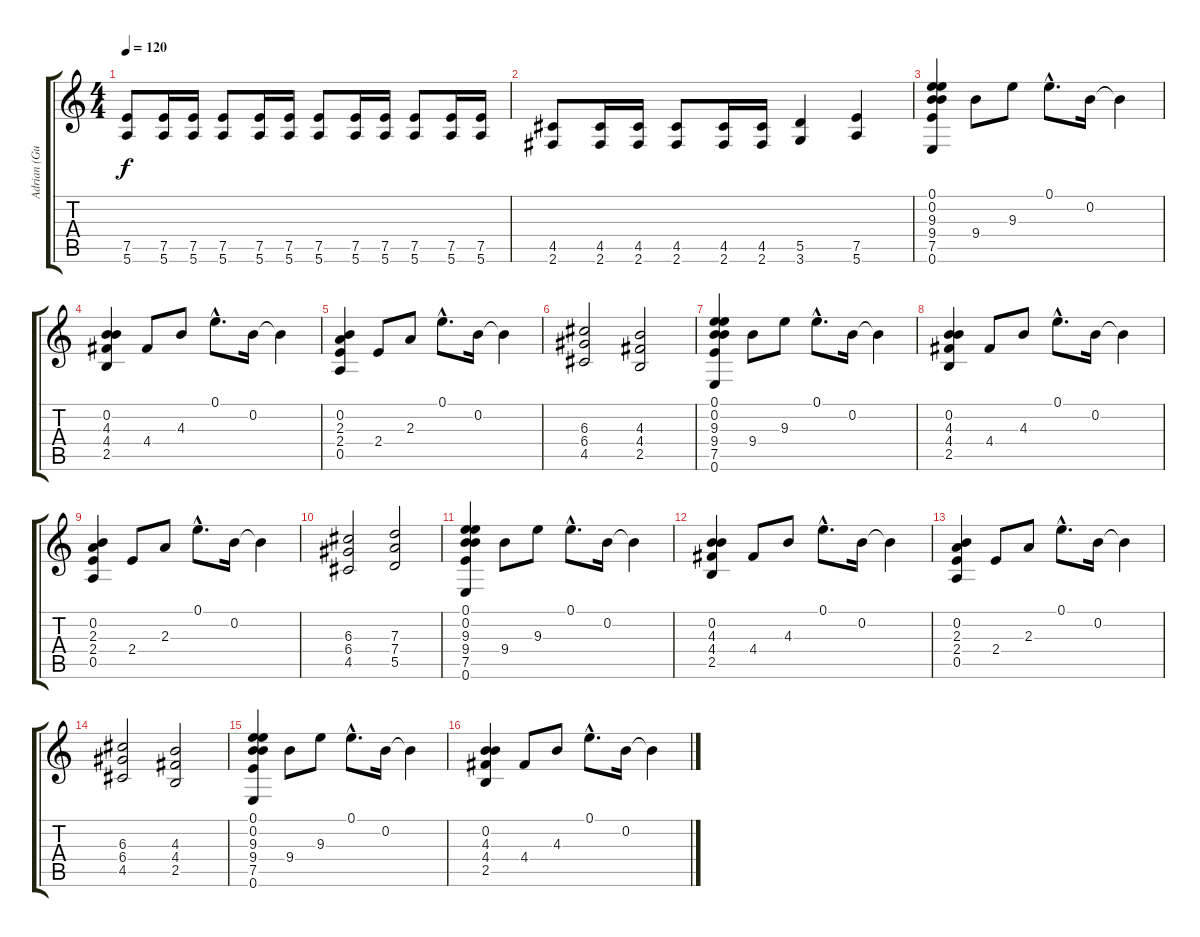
\track ("Adrian (Guitar)" "Adrian (Gu") {instrument distortionguitar}
\staff {score tabs}
\tuning (E4 B3 G3 D3 A2 E2) {hide}
\ts (4 4)
\tempo 120
\clef g2
\ks c
(7.5 5.6).8{dy f} (7.5 5.6).16 (7.5 5.6).16 (7.5 5.6).8 (7.5 5.6).16 (7.5 5.6).16 (7.5 5.6).8 (7.5 5.6).16 (7.5 5.6).16 (7.5 5.6).8 (7.5 5.6).16 (7.5 5.6).16 |
(4.5 2.6).8 (4.5 2.6).16 (4.5 2.6).16 (4.5 2.6).8 (4.5 2.6).16 (4.5 2.6).16 (5.5 3.6).4 (7.5 5.6).4 |
(0.1 0.2 9.3 9.4 7.5 0.6).4 9.4.8 9.3.8 0.1{hac}.8{d} 0.2.16 0.2{t}.4 |
(0.2 4.3 4.4 2.5).4 4.4.8 4.3.8 0.1{hac}.8{d} 0.2.16 0.2{t}.4 |
(0.2 2.3 2.4 0.5).4 2.4.8 2.3.8 0.1{hac}.8{d} 0.2.16 0.2{t}.4 |
(6.3 6.4 4.5).2 (4.3 4.4 2.5).2 |
(0.1 0.2 9.3 9.4 7.5 0.6).4 9.4.8 9.3.8 0.1{hac}.8{d} 0.2.16 0.2{t}.4 |
(0.2 4.3 4.4 2.5).4 4.4.8 4.3.8 0.1{hac}.8{d} 0.2.16 0.2{t}.4 |
(0.2 2.3 2.4 0.5).4 2.4.8 2.3.8 0.1{hac}.8{d} 0.2.16 0.2{t}.4 |
(6.3 6.4 4.5).2 (7.3 7.4 5.5).2 |
(0.1 0.2 9.3 9.4 7.5 0.6).4 9.4.8 9.3.8 0.1{hac}.8{d} 0.2.16 0.2{t}.4 |
(0.2 4.3 4.4 2.5).4 4.4.8 4.3.8 0.1{hac}.8{d} 0.2.16 0.2{t}.4 |
(0.2 2.3 2.4 0.5).4 2.4.8 2.3.8 0.1{hac}.8{d} 0.2.16 0.2{t}.4 |
(6.3 6.4 4.5).2 (4.3 4.4 2.5).2 |
(0.1 0.2 9.3 9.4 7.5 0.6).4 9.4.8 9.3.8 0.1{hac}.8{d} 0.2.16 0.2{t}.4 |
(0.2 4.3 4.4 2.5).4 4.4.8 4.3.8 0.1{hac}.8{d} 0.2.16 0.2{t}.4
